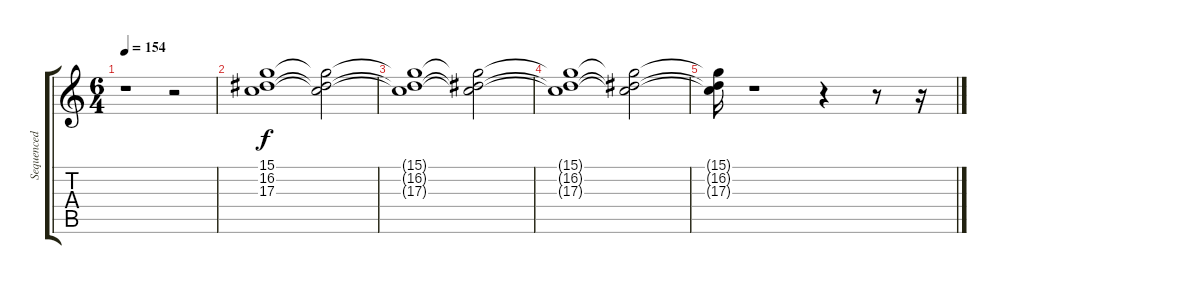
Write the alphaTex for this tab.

\track ("Sequenced by:" "Sequenced ") {instrument stringensemble2}
\staff {score tabs}
\tuning (E4 B3 G3 D3 A2 E2) {hide}
\ts (6 4)
\tempo 154
\clef g2
\ks c
r.1{dy f} r.2 |
(15.1 16.2 17.3).1 (15.1{t} 16.2{t} 17.3{t}).2 |
(15.1{t} 16.2{t} 17.3{t}).1 (15.1{t} 16.2{t} 17.3{t}).2 |
(15.1{t} 16.2{t} 17.3{t}).1 (15.1{t} 16.2{t} 17.3{t}).2 |
(15.1{t} 16.2{t} 17.3{t}).16 r.1 r.4 r.8 r.16
